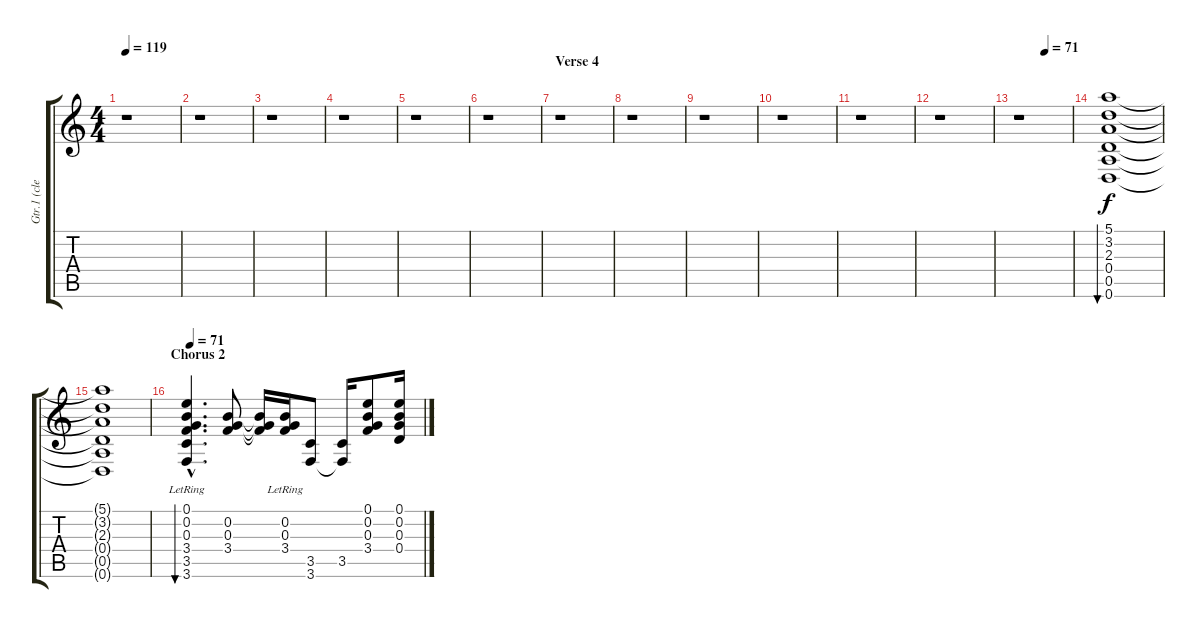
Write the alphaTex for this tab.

\track ("Gtr.1 (clean)" "Gtr.1 (cle") {instrument electricguitarjazz}
\staff {score tabs}
\tuning (E4 B3 G3 D3 A2 D2) {hide}
\ts (4 4)
\tempo 119
\clef g2
\ks c
r.1{dy f} |
r.1 |
r.1 |
r.1 |
r.1 |
r.1 |
\section ("" "Verse 4")
r.1 |
r.1 |
r.1 |
r.1 |
r.1 |
r.1 |
\tempo (71 0.5)
r.1 |
(5.1 3.2 2.3 0.4 0.5 0.6).1{bu 480} |
(5.1{t} 3.2{t} 2.3{t} 0.4{t} 0.5{t} 0.6{t}).1 |
\section ("" "Chorus 2")
\tempo 71
(0.1{hac lr} 0.2{hac} 0.3{hac} 3.4{hac lr} 3.5{hac lr} 3.6{hac lr}).4{d bu 240} (0.2 0.3 3.4).8 (0.2{t} 0.3{t} 3.4{t}).16 (0.2{lr} 0.3{lr} 3.4{lr}).16 (3.5 3.6).8 (3.5 3.6{t}).16 (0.1 0.2 0.3 3.4).8 (0.1 0.2 0.3 0.4).16
